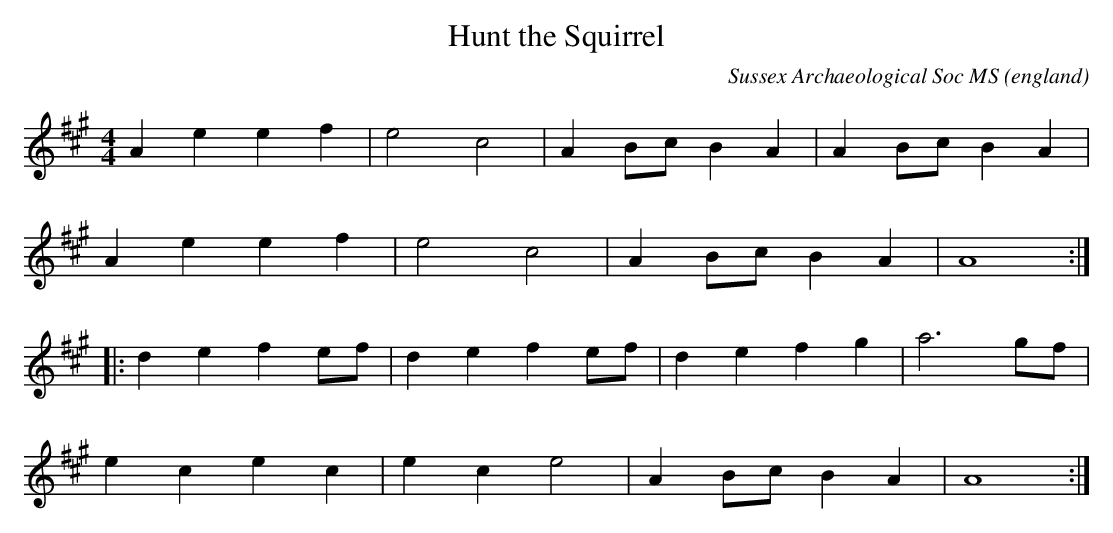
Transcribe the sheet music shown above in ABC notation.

X:1
T:Hunt the Squirrel
O:england
C:Sussex Archaeological Soc MS
M:4/4
L:1/8
K:A
A2e2e2f2|e4c4|A2Bc B2A2|A2Bc B2A2|
A2e2e2f2|e4c4|A2Bc B2A2|A8:|
|:d2e2f2ef|d2e2f2ef|d2e2f2g2|a6gf|
e2c2e2c2|e2c2e4|A2Bc B2A2|A8:|
